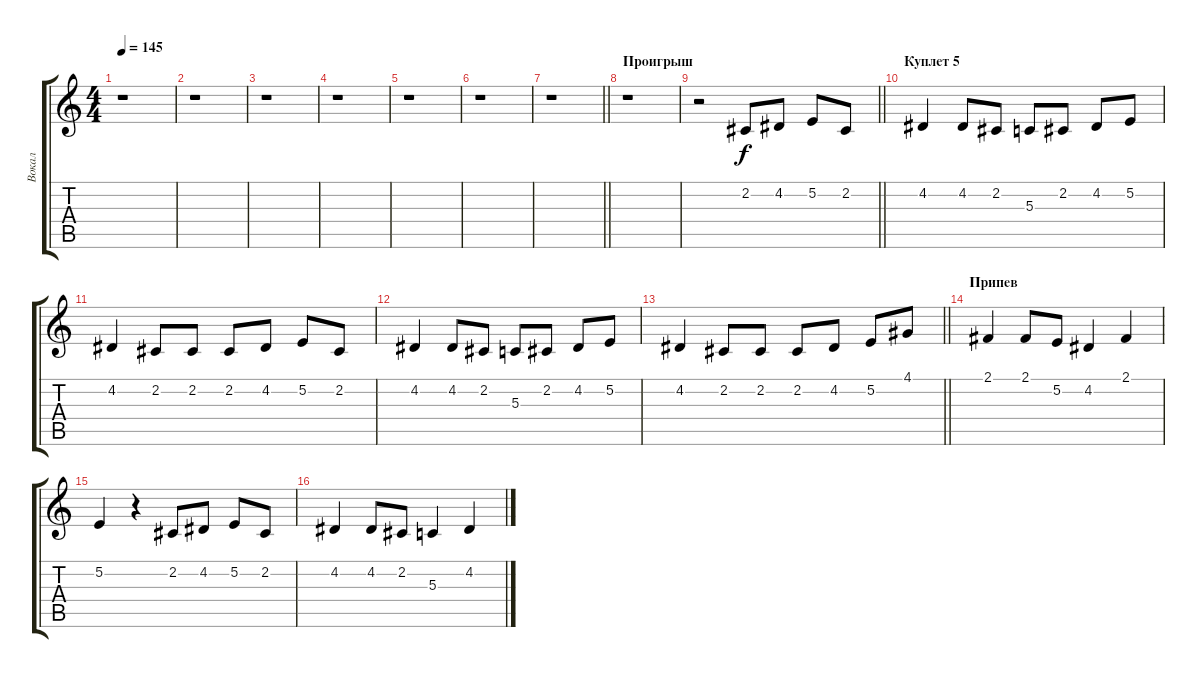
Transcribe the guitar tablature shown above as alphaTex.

\track ("Вокал" "Вокал") {instrument tenorsax}
\staff {score tabs}
\tuning (E4 B3 G3 D3 A2 E2) {hide}
\ts (4 4)
\tempo 145
\clef g2
\ks c
r.1{dy f} |
r.1 |
r.1 |
r.1 |
r.1 |
r.1 |
\barLineRight lightlight
r.1 |
\section ("" "Проигрыш")
r.1 |
\barLineRight lightlight
r.2{volume 14} 2.2.8 4.2.8 5.2.8 2.2.8 |
\section ("" "Куплет 5")
4.2.4 4.2.8 2.2.8 5.3.8 2.2.8 4.2.8 5.2.8 |
4.2.4 2.2.8 2.2.8 2.2.8 4.2.8 5.2.8 2.2.8 |
4.2.4 4.2.8 2.2.8 5.3.8 2.2.8 4.2.8 5.2.8 |
\barLineRight lightlight
4.2.4 2.2.8 2.2.8 2.2.8 4.2.8 5.2.8 4.1.8 |
\section ("" "Припев")
2.1.4 2.1.8 5.2.8 4.2.4 2.1.4 |
5.2.4 r.4 2.2.8 4.2.8 5.2.8 2.2.8 |
4.2.4 4.2.8 2.2.8 5.3.4 4.2.4
